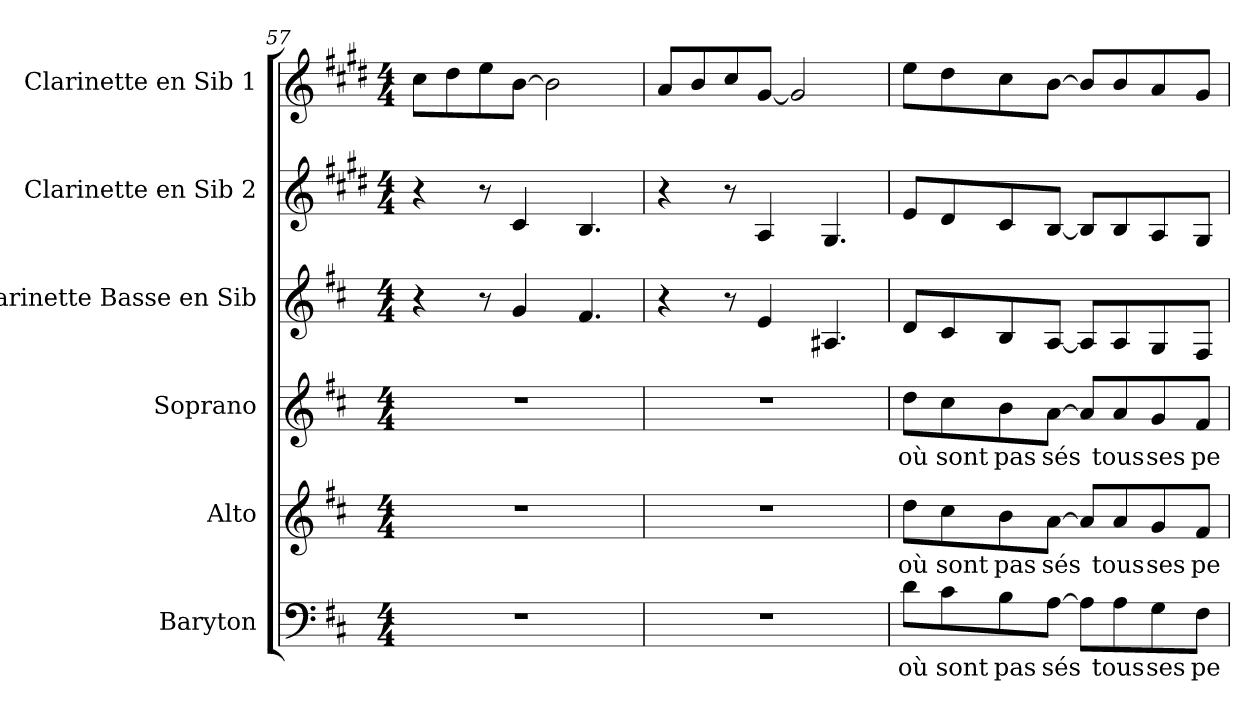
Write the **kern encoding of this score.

**kern	**text	**kern	**text	**kern	**text	**kern	**kern	**kern
*part6	*part6	*part5	*part5	*part4	*part4	*part3	*part2	*part1
*staff6	*staff6	*staff5	*staff5	*staff4	*staff4	*staff3	*staff2	*staff1
*I"Baryton	*	*I"Alto	*	*I"Soprano	*	*I"Clarinette Basse en Sib	*I"Clarinette en Sib 2	*I"Clarinette en Sib 1
*I'Bar.	*	*I'A	*	*I'S	*	*I'Cl. B.	*I'Cl. (Sib) 2	*I'Cl. (Sib) 1
*clefF4	*	*clefG2	*	*clefG2	*	*clefG2	*clefG2	*clefG2
*	*	*	*	*	*	*ITrd8c14	*ITrd1c2	*ITrd1c2
*k[f#c#]	*	*k[f#c#]	*	*k[f#c#]	*	*k[f#c#]	*k[f#c#]	*k[f#c#]
*D:	*	*D:	*	*D:	*	*D:	*D:	*D:
*M4/4	*	*M4/4	*	*M4/4	*	*M4/4	*M4/4	*M4/4
=57	=57	=57	=57	=57	=57	=57	=57	=57
1r	.	1r	.	1r	.	4r	4r	8b\L
.	.	.	.	.	.	.	.	8cc#\
.	.	.	.	.	.	8r	8r	8dd\
.	.	.	.	.	.	4G/	4B/	[8a\J
.	.	.	.	.	.	.	.	2a\]
.	.	.	.	.	.	4.F#/	4.A/	.
=58	=58	=58	=58	=58	=58	=58	=58	=58
1r	.	1r	.	1r	.	4r	4r	8g/L
.	.	.	.	.	.	.	.	8a/
.	.	.	.	.	.	8r	8r	8b/
.	.	.	.	.	.	4E/	4G/	[8f#/J
.	.	.	.	.	.	.	.	2f#/]
.	.	.	.	.	.	4.AA#X/	4.F#/	.
=59	=59	=59	=59	=59	=59	=59	=59	=59
!	!LO:LY:b	!	!	!	!	!	!	!
!	!	!	!LO:LY:b	!	!	!	!	!
!	!	!	!	!	!LO:LY:b	!	!	!
8d\L	où	8dd\L	où	8dd\L	où	8D/L	8d/L	8dd\L
!	!LO:LY:b	!	!	!	!	!	!	!
!	!	!	!LO:LY:b	!	!	!	!	!
!	!	!	!	!	!LO:LY:b	!	!	!
8c#\	sont	8cc#\	sont	8cc#\	sont	8C#/	8c#/	8cc#\
!	!LO:LY:b	!	!	!	!	!	!	!
!	!	!	!LO:LY:b	!	!	!	!	!
!	!	!	!	!	!LO:LY:b	!	!	!
8B\	pas	8b\	pas	8b\	pas	8BB/	8B/	8b\
!	!LO:LY:b	!	!	!	!	!	!	!
!	!	!	!LO:LY:b	!	!	!	!	!
!	!	!	!	!	!LO:LY:b	!	!	!
[8A\J	sés	[8a\J	sés	[8a\J	sés	[8AA/J	[8A/J	[8a\J
8A\L]	.	8a/L]	.	8a/L]	.	8AA/L]	8A/L]	8a/L]
!	!LO:LY:b	!	!	!	!	!	!	!
!	!	!	!LO:LY:b	!	!	!	!	!
!	!	!	!	!	!LO:LY:b	!	!	!
8A\	tous	8a/	tous	8a/	tous	8AA/	8A/	8a/
!	!LO:LY:b	!	!	!	!	!	!	!
!	!	!	!LO:LY:b	!	!	!	!	!
!	!	!	!	!	!LO:LY:b	!	!	!
8G\	ses	8g/	ses	8g/	ses	8GG/	8G/	8g/
!	!LO:LY:b	!	!	!	!	!	!	!
!	!	!	!LO:LY:b	!	!	!	!	!
!	!	!	!	!	!LO:LY:b	!	!	!
8F#\J	pe	8f#/J	pe	8f#/J	pe	8FF#/J	8F#/J	8f#/J
=	=	=	=	=	=	=	=	=
*-	*-	*-	*-	*-	*-	*-	*-	*-
